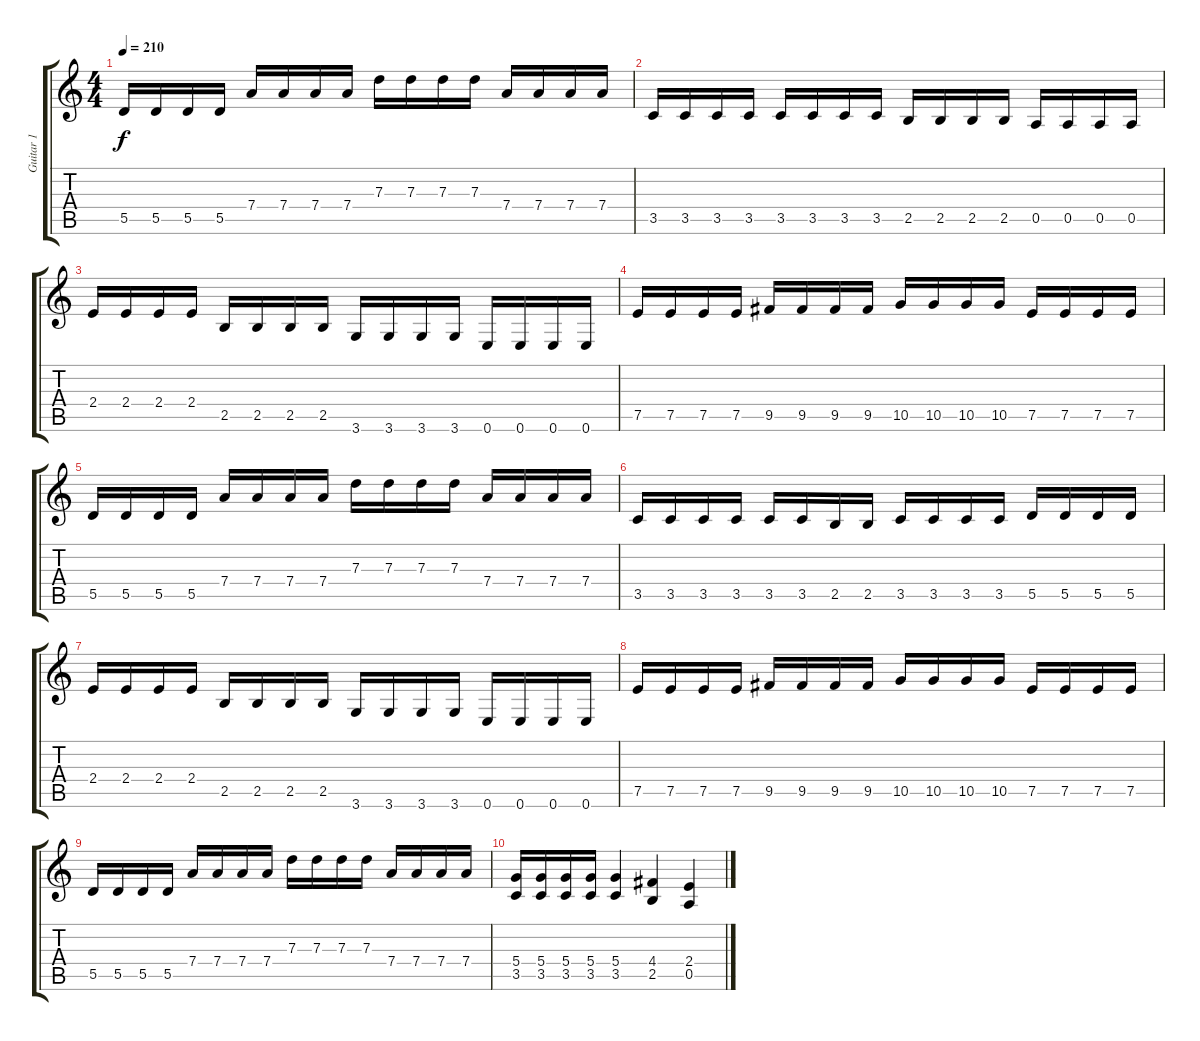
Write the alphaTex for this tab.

\track ("Guitar 1" "Guitar 1") {instrument distortionguitar}
\staff {score tabs}
\tuning (E4 B3 G3 D3 A2 E2) {hide}
\ts (4 4)
\tempo 210
\clef g2
\ks c
5.5.16{dy f} 5.5.16 5.5.16 5.5.16 7.4.16 7.4.16 7.4.16 7.4.16 7.3.16 7.3.16 7.3.16 7.3.16 7.4.16 7.4.16 7.4.16 7.4.16 |
3.5.16 3.5.16 3.5.16 3.5.16 3.5.16 3.5.16 3.5.16 3.5.16 2.5.16 2.5.16 2.5.16 2.5.16 0.5.16 0.5.16 0.5.16 0.5.16 |
2.4.16 2.4.16 2.4.16 2.4.16 2.5.16 2.5.16 2.5.16 2.5.16 3.6.16 3.6.16 3.6.16 3.6.16 0.6.16 0.6.16 0.6.16 0.6.16 |
7.5.16 7.5.16 7.5.16 7.5.16 9.5.16 9.5.16 9.5.16 9.5.16 10.5.16 10.5.16 10.5.16 10.5.16 7.5.16 7.5.16 7.5.16 7.5.16 |
5.5.16 5.5.16 5.5.16 5.5.16 7.4.16 7.4.16 7.4.16 7.4.16 7.3.16 7.3.16 7.3.16 7.3.16 7.4.16 7.4.16 7.4.16 7.4.16 |
3.5.16 3.5.16 3.5.16 3.5.16 3.5.16 3.5.16 2.5.16 2.5.16 3.5.16 3.5.16 3.5.16 3.5.16 5.5.16 5.5.16 5.5.16 5.5.16 |
2.4.16 2.4.16 2.4.16 2.4.16 2.5.16 2.5.16 2.5.16 2.5.16 3.6.16 3.6.16 3.6.16 3.6.16 0.6.16 0.6.16 0.6.16 0.6.16 |
7.5.16 7.5.16 7.5.16 7.5.16 9.5.16 9.5.16 9.5.16 9.5.16 10.5.16 10.5.16 10.5.16 10.5.16 7.5.16 7.5.16 7.5.16 7.5.16 |
5.5.16 5.5.16 5.5.16 5.5.16 7.4.16 7.4.16 7.4.16 7.4.16 7.3.16 7.3.16 7.3.16 7.3.16 7.4.16 7.4.16 7.4.16 7.4.16 |
(5.4 3.5).16 (5.4 3.5).16 (5.4 3.5).16 (5.4 3.5).16 (5.4 3.5).4 (4.4 2.5).4 (2.4 0.5).4
